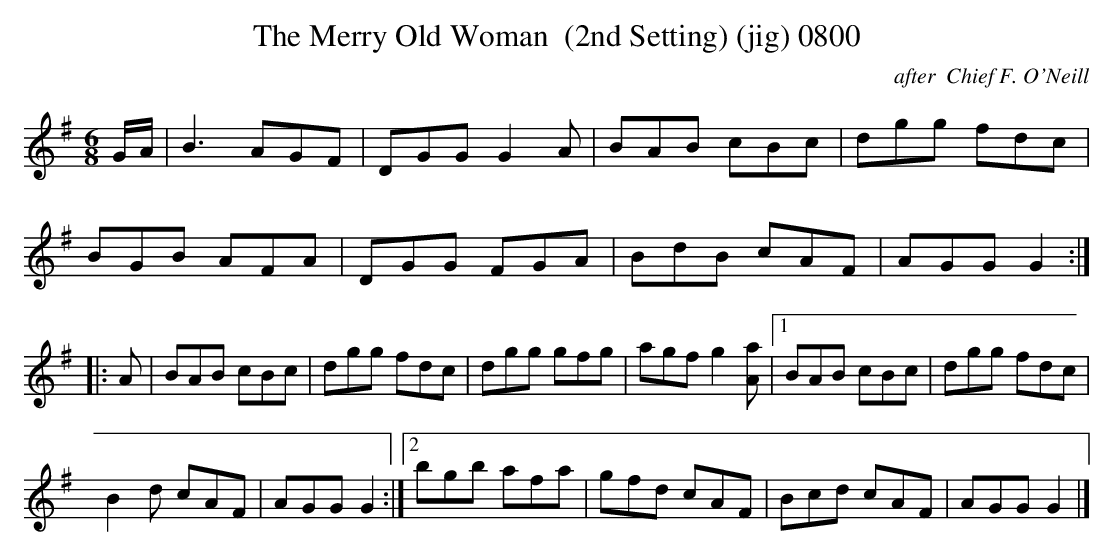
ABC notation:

X:1
T:The Merry Old Woman  (2nd Setting) (jig) 0800
C: after  Chief F. O'Neill
BRENNAN July 2003 (HTTP://WWW.SOSYOURMOM.COM)
M:6/8
L:1/8
K:G
G/2A/2|B3AGF|DGG G2A|BAB cBc|dgg fdc|
BGB AFA|DGG FGA|BdB cAF|AGG G2:|
|:A|BAB cBc|dgg fdc|dgg gfg|agf g2[Aa] |[1BAB cBc|dgg fdc|
B2d cAF|AGG G2:|[2bgb afa|gfd cAF|Bcd cAF|AGG G2|]
